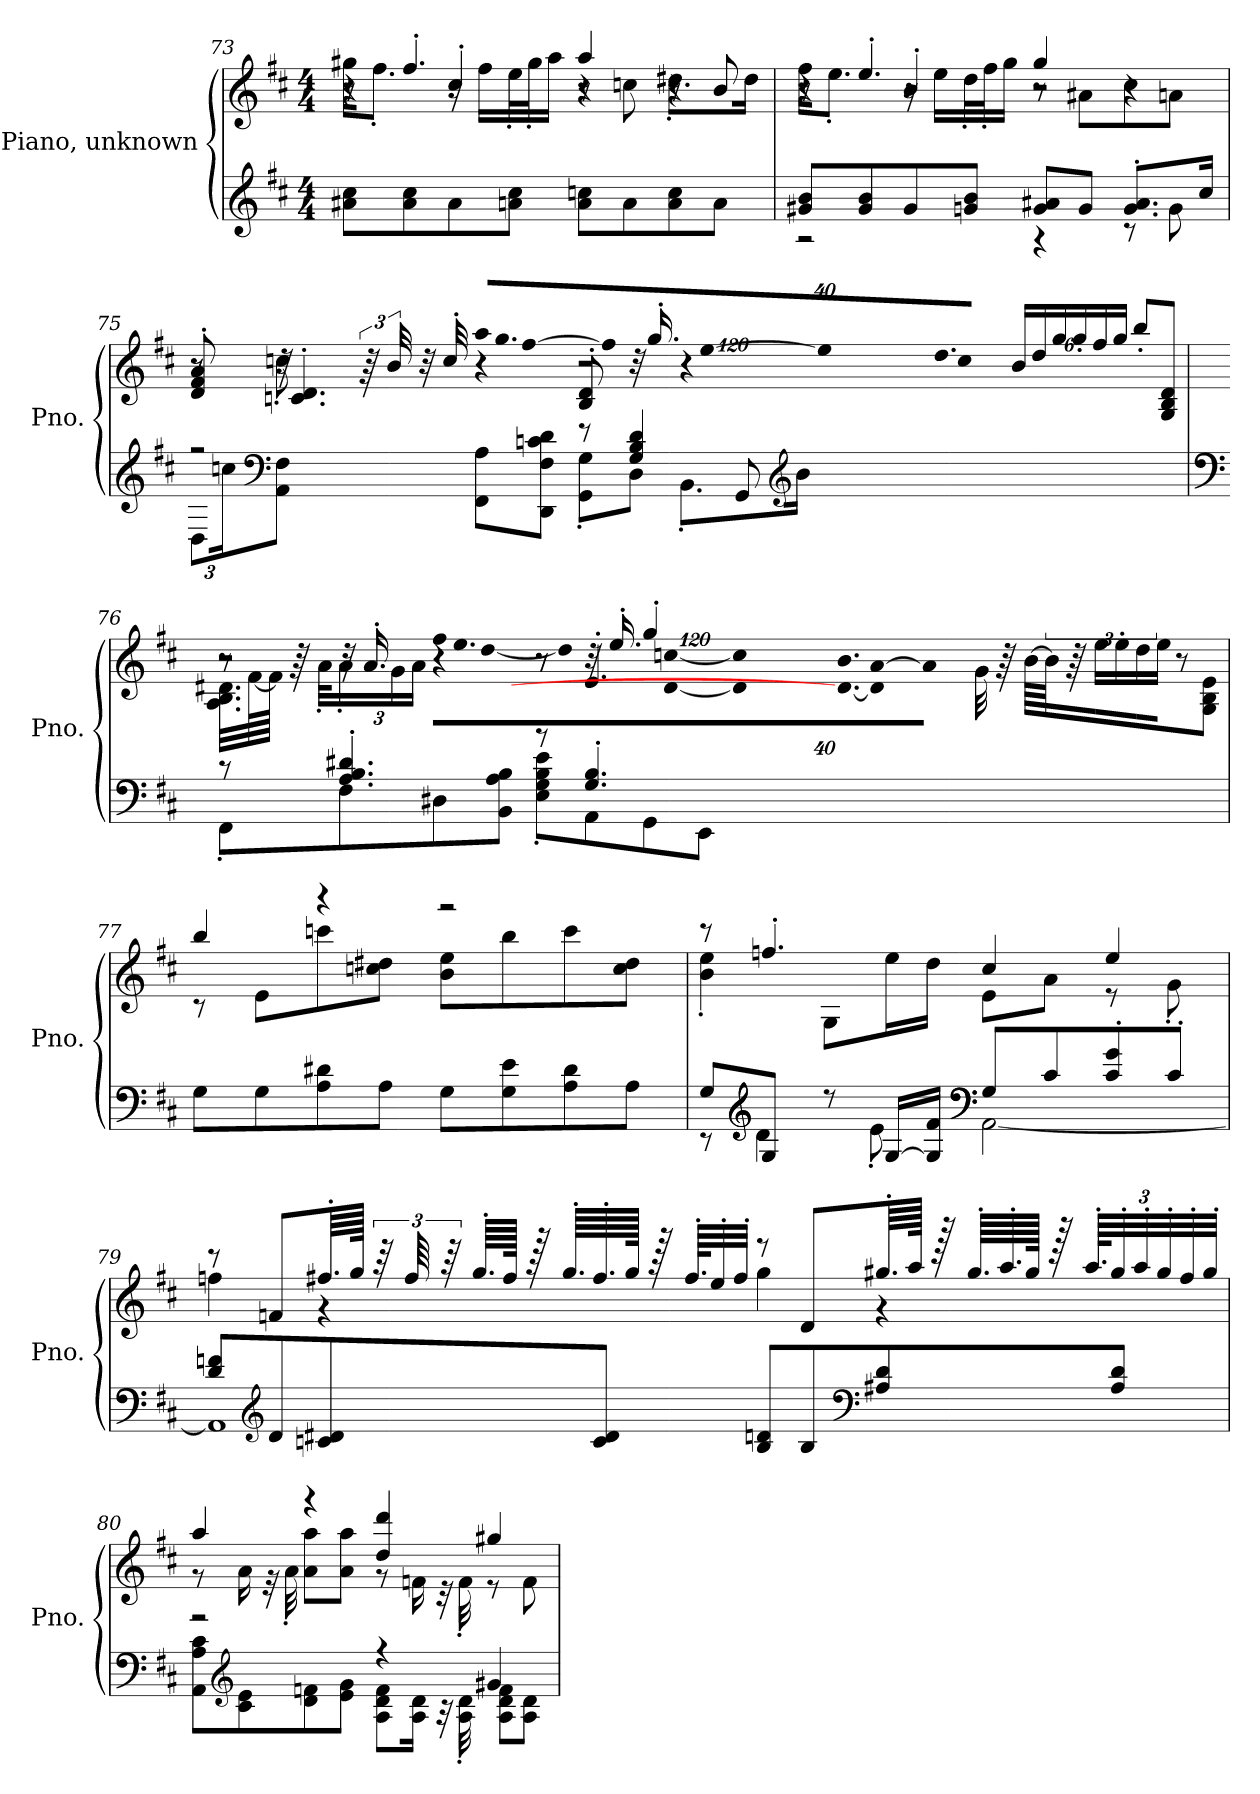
**kern	**kern
*part1	*part1
*staff2	*staff1
*I"Piano, unknown	*
*I'Pno.	*
!!LO:LB:g=z
*clefG2	*clefG2
*k[f#c#]	*k[f#c#]
*M4/4	*M4/4
=73	=73
*	*^
*	*	*^
8a#X\ 8cc#\L	8r	16gg#X\KL	4r
.	.	8.ff#'\J	.
8a#\ 8cc#\	4.ff#'/	.	.
8a#\	.	16r	4cc#'/
.	.	16ff#\LL	.
8an\ 8cc#\J	.	32ee'\L	.
.	.	32gg#'\J	.
.	.	16aa\JJ	.
8a\ 8ccn\L	4aa/	8r	4r
8a\	.	8ccn\	.
8a\ 8cc\	4r	8.dd#X'\L	8r
8a\J	.	.	8b/
.	.	16dd#\Jk	.
=74	=74	=74	=74
*^	*	*	*
8g#X/ 8b/L	2r	8r	16ff#\KL	4r
.	.	.	8.ee'\J	.
8g#/ 8b/	.	4.ee'/	.	.
8g#/	.	.	16r	4b'/
.	.	.	16ee\LL	.
8gn/ 8b/J	.	.	32dd'\L	.
.	.	.	32ff#'\J	.
.	.	.	16gg\JJ	.
8g/ 8a#X/L	4r	2r	8r	4gg/
8g/J	.	.	8a#X\L	.
8.g/' 8.a#/'L	8r	.	8cc#\	4r
.	8g\	.	8an\J	.
16cc#/Jk	.	.	.	.
!!LO:LB:g=z	!!	!!
=75	=75	=75	=75	=75
*	*Xbrackettup	*	*	*
2r	12D\L	8d/' 8f#/' 8a/'	8r	8r
.	24ccn\K	.	.	.
*clefF4	*	*	*	*
.	8AA\ 8F#\J	32r	8ccn'\	4.cn/' 4.d/'
.	.	96r	.	.
.	.	48b/	.	.
.	.	32r	.	.
.	.	32cc'/	.	.
*	*	*Xbrackettup	*	*
!	!	!LO:N:vis=32	!	!
.	8FF#\ 8A\L	640%23aa/LLL	4r	.
!	!	!LO:N:vis=32.	!	!
.	.	1920%103gg/	.	.
!	!	!LO:N:vis=64	!	!
.	.	[960%17ff#/L	.	.
!	!	!LO:N:vis=64	!	!
.	.	960%17ff#/]	.	.
!	!	!LO:N:vis=64	!	!
.	8DD\ 8F#\ 8cn\ 8d\J	[960%17ee/	.	.
!	!	!LO:N:vis=64	!	!
.	.	960%17ee/J]	.	.
.	.	1920ryy	.	.
!	!	!LO:N:vis=32.	!	!
.	.	1920%103dd/	.	.
!	!	!LO:N:vis=32	!	!
.	.	640%23cc/JJJ	.	.
8r	8GG\' 8G\'L	.	2r	8B/' 8d/'
.	.	24b/LL	.	.
.	.	24dd/	.	.
.	.	24gg/	.	.
4G/ 4B/ 4d/	8D\J	.	.	32r
.	.	24gg'/	.	.
.	.	.	.	16.gg'/
.	.	24ff#/	.	.
.	.	24gg/JJ	.	.
.	8.BB'\L	.	.	4r
.	.	8bb'/L	.	.
8GG/	.	.	.	.
.	.	8G/ 8B/ 8d/J	.	.
*clefG2	*	*	*	*
.	16b\Jk	.	.	.
1920ryy	1920ryy	.	1920ryy	1920ryy
!!LO:LB:g=z	!!	!!
=76	=76	=76	=76	=76
*clefF4	*	*	*	*
8r	8FF#'\L	8r	32.A\ 32.B\ 32.d#X\LLL	2r
.	.	.	[64f#\L	.
.	.	.	64f#\JJJJ]	.
.	.	.	64r	.
.	.	.	32a'\KLL	.
4.A/' 4.B/' 4.d#X/'	8F#\	32r	24a'\	.
.	.	16.a'/	.	.
.	.	.	24g\	.
.	.	.	24a\JJ	.
!	!	!	!LO:N:vis=32	!
.	8D#X\	4r	640%23ff#\LLL	.
!	!	!	!LO:N:vis=32.	!
.	.	.	1920%103ee\	.
!	!	!	!LO:N:vis=64	!
.	.	.	[960%17dd\L	.
!	!	!	!LO:N:vis=64	!
.	.	.	960%17dd\]	.
!	!	!	!LO:N:vis=64	!
.	8BB\ 8A\ 8B\J	.	[960%17d#\ [960%17ccn\	.
!	!	!	!LO:N:vis=64	!
.	.	.	960%17d#\_ 960%17cc\]J	.
.	.	.	1920ryy	.
!	!	!	!LO:N:vis=32.	!
.	.	.	1920%103d#\_ 1920%103b\	.
!	!	!	!LO:N:vis=64	!
.	.	.	960%17d#\] [960%17a\L	.
!	!	!	!LO:N:vis=64	!
.	.	.	960%17a\JJJJ]	.
8r	8E\' 8G\' 8B\' 8e\'L	8r	32g\	8r
.	.	.	64r	.
.	.	.	[64b\LLLL	.
*	*	*	*brackettup	*
.	.	.	96b\JJJJ]	.
.	.	.	96r	.
.	.	.	24ee\LL	.
*	*	*	*Xbrackettup	*
4.G/' 4.B/'	8AA\	32r	24ee'\	4.e'/
.	.	16.ee'/	.	.
.	.	.	24dd\	.
.	.	.	24ee\JJ	.
.	8GG\	4gg'/	8r	.
.	8EE\J	.	8G\ 8B\ 8e\	.
*v	*v	*	*	*
*	*	*v	*v
!!LO:LB:g=z
=77	=77	=77
8G\L	4bb/	8r
8G\	.	8e\L
8A\ 8d#X\	4r	8cccn\
8A\J	.	8ccn\ 8dd#X\J
8G\L	2r	8b\ 8ee\L
8G\ 8e\	.	8bb\
8A\ 8d#\	.	8ccc\
8A\J	.	8cc\ 8dd#\J
=78	=78	=78
*^	*	*
8G/L	8r	8r	4b\' 4ee\'
*clefG2	*	*	*
8G/J	4d\	4.ffn'/	.
8r	.	.	8G\L
[16G/LL	8e'\	.	16ee\L
16G/] 16f#/JJ	.	.	16dd\JJ
*clefF4	*	*	*
8G/L	[2AA\	4cc#/	8e\L
8c#/	.	.	8a\J
8c#/' 8g/'	.	4ee/	8r
8c#'/J	.	.	8g'\
!!LO:LB:g=z	!!
=79	=79	=79	=79
8d/ 8fn/L	1AA]	8r	4ffn\
*clefG2	*	*	*
8d/	.	8fn/L	.
8cn/ 8d#X/	.	64.ff#X'/LLL	4r
.	.	128gg/JJJJk	.
*	*	*brackettup	*
.	.	96r	.
.	.	96ff#/	.
.	.	96r	.
.	.	64.gg'/LLLL	.
.	.	128ff#/JJJJk	.
.	.	128r	.
.	.	64.gg'/LLLL	.
8c/ 8d#/J	.	64.ff#'/	.
.	.	128gg/JJJJk	.
.	.	128r	.
.	.	64.ff#'/KLLL	.
.	.	32ee'/	.
.	.	32ff#'/JJJ	.
8B/ 8dn/L	.	8r	4gg\
8B/	.	8d/L	.
*clefF4	*	*	*
8A#X/ 8d/	.	64.gg#X'/LLL	4r
.	.	128aa/JJJJk	.
.	.	128r	.
.	.	64.gg#'/LLLL	.
.	.	64.aa'/	.
.	.	128gg#/JJJJk	.
.	.	128r	.
.	.	64.aa'/KLLL	.
*	*	*Xbrackettup	*
8A#/ 8d/J	.	48gg#'/	.
.	.	48aa'/	.
.	.	48gg#'/	.
.	.	32ff#'/	.
.	.	32gg#'/JJJ	.
!!LO:PB:g=z	!!
=80	=80	=80	=80
2r	8AA\ 8A\ 8c#\L	4aa/	8r
*clefG2	*	*	*
.	8c#\ 8e\	.	16a\
.	.	.	32r
.	.	.	32a'\
.	8d\ 8fn\	4r	8a\ 8aa\L
.	8e\ 8g\J	.	8a\ 8aa\J
4r	8A\ 8d\ 8f\L	4dd/ 4ddd/	8r
.	16A\ 16d\Jk	.	16fn\
.	32r	.	32r
.	32A\' 32d\'	.	32f'\
4g#X/	8A\ 8d\ 8f\L	4gg#X/	8r
.	8A\ 8d\J	.	8f\
*v	*v	*	*
*	*v	*v
=	=
*-	*-
